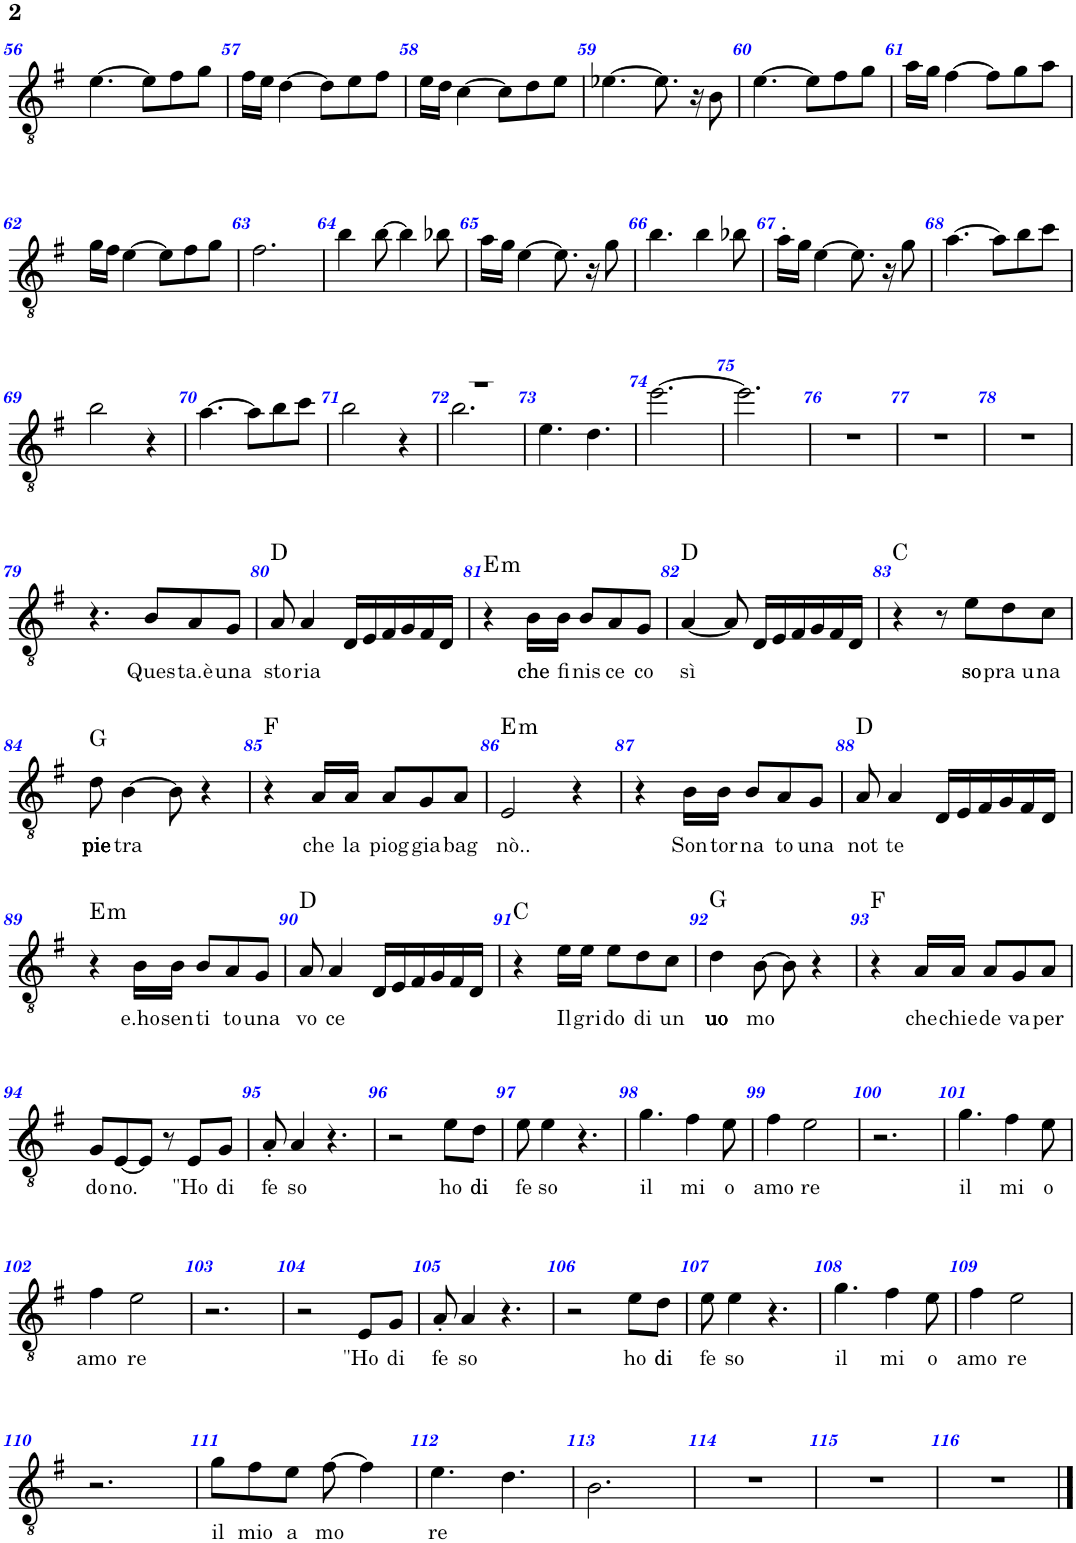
**kern	**text	**harte
*part1	*part1	*part1
*staff1	*staff1	*
*I"Chitarra acustica, Track 1	*	*
!!LO:PB:g=z
*clefGv2	*	*
*k[f#]	*	*
*M6/8	*	*
=56	=56	=56
[4.e\	.	.
8e\L]	.	.
8f#\	.	.
8g\J	.	.
=57	=57	=57
16f#\LL	.	.
16e\JJ	.	.
[4d\	.	.
8d\L]	.	.
8e\	.	.
8f#\J	.	.
=58	=58	=58
16e\LL	.	.
16d\JJ	.	.
[4c\	.	.
8c\L]	.	.
8d\	.	.
8e\J	.	.
=59	=59	=59
[4.e-X\	.	.
8.e-\]	.	.
16r	.	.
8B\	.	.
=60	=60	=60
[4.e\	.	.
8e\L]	.	.
8f#\	.	.
8g\J	.	.
=61	=61	=61
16a\LL	.	.
16g\JJ	.	.
[4f#\	.	.
8f#\L]	.	.
8g\	.	.
8a\J	.	.
!!LO:LB:g=z
=62	=62	=62
16g\LL	.	.
16f#\JJ	.	.
[4e\	.	.
8e\L]	.	.
8f#\	.	.
8g\J	.	.
=63	=63	=63
2.f#\	.	.
=64	=64	=64
4b\	.	.
[8b\	.	.
4b\]	.	.
8b-X\	.	.
=65	=65	=65
16a\LL	.	.
16g\JJ	.	.
[4e\	.	.
8.e\]	.	.
16r	.	.
8g\	.	.
=66	=66	=66
4.b\	.	.
4b\	.	.
8b-X\	.	.
=67	=67	=67
16a'\LL	.	.
16g\JJ	.	.
[4e\	.	.
8.e\]	.	.
16r	.	.
8g\	.	.
=68	=68	=68
[4.a\	.	.
8a\L]	.	.
8b\	.	.
8cc\J	.	.
!!LO:LB:g=z
=69	=69	=69
2b\	.	.
4r	.	.
=70	=70	=70
[4.a\	.	.
8a\L]	.	.
8b\	.	.
8cc\J	.	.
=71	=71	=71
2b\	.	.
4r	.	.
=72	=72	=72
*^	*	*
2.r	2.b\	.	.
*v	*v	*	*
=73	=73	=73
4.e\	.	.
4.d\	.	.
=74	=74	=74
[2.ee\	.	.
=75	=75	=75
2.ee\]	.	.
=76	=76	=76
2.r	.	.
=77	=77	=77
2.r	.	.
=78	=78	=78
2.r	.	.
!!LO:LB:g=z
=79	=79	=79
4.r	.	.
!	!LO:LY:b	!
8B/L	Ques	.
!	!LO:LY:b	!
8A/	ta.è	.
!	!LO:LY:b	!
8G/J	-una	.
=80	=80	=80
!	!LO:LY:b	!
8A/	sto	D:maj
!	!LO:LY:b	!
4A/	ria	.
16D/LL	.	.
16E/	.	.
16F#/	.	.
16G/	.	.
16F#/	.	.
16D/JJ	.	.
=81	=81	=81
!	!	!LO:H:kt=m
4r	.	E:min
!	!LO:LY:b	!
16B\LL	che	.
!	!LO:LY:b	!
16B\JJ	fi	.
!	!LO:LY:b	!
8B/L	nis	.
!	!LO:LY:b	!
8A/	ce	.
!	!LO:LY:b	!
8G/J	co	.
=82	=82	=82
!	!LO:LY:b	!
[4A/	sì	D:maj
8A/]	.	.
16D/LL	.	.
16E/	.	.
16F#/	.	.
16G/	.	.
16F#/	.	.
16D/JJ	.	.
=83	=83	=83
4r	.	C:maj
8r	.	.
!	!LO:LY:b	!
8e\L	so	.
!	!LO:LY:b	!
8d\	pra u	.
!	!LO:LY:b	!
8c\J	na	.
!!LO:LB:g=z
=84	=84	=84
!	!LO:LY:b	!
8d\	pie	G:maj
!	!LO:LY:b	!
[4B\	tra	.
8B\]	.	.
4r	.	.
=85	=85	=85
4r	.	F:maj
!	!LO:LY:b	!
16A/LL	che	.
!	!LO:LY:b	!
16A/JJ	la	.
!	!LO:LY:b	!
8A/L	piog	.
!	!LO:LY:b	!
8G/	gia	.
!	!LO:LY:b	!
8A/J	bag	.
=86	=86	=86
!	!LO:LY:b	!LO:H:kt=m
2E/	nò..	E:min
4r	.	.
=87	=87	=87
4r	.	.
!	!LO:LY:b	!
16B\LL	Son	.
!	!LO:LY:b	!
16B\JJ	tor	.
!	!LO:LY:b	!
8B/L	na	.
!	!LO:LY:b	!
8A/	to	.
!	!LO:LY:b	!
8G/J	una	.
=88	=88	=88
!	!LO:LY:b	!
8A/	not	D:maj
!	!LO:LY:b	!
4A/	te	.
16D/LL	.	.
16E/	.	.
16F#/	.	.
16G/	.	.
16F#/	.	.
16D/JJ	.	.
!!LO:LB:g=z
=89	=89	=89
!	!	!LO:H:kt=m
4r	.	E:min
!	!LO:LY:b	!
16B\LL	e.ho	.
!	!LO:LY:b	!
16B\JJ	sen	.
!	!LO:LY:b	!
8B/L	ti	.
!	!LO:LY:b	!
8A/	to	.
!	!LO:LY:b	!
8G/J	una	.
=90	=90	=90
!	!LO:LY:b	!
8A/	vo	D:maj
!	!LO:LY:b	!
4A/	ce	.
16D/LL	.	.
16E/	.	.
16F#/	.	.
16G/	.	.
16F#/	.	.
16D/JJ	.	.
=91	=91	=91
4r	.	C:maj
!	!LO:LY:b	!
16e\LL	Il	.
!	!LO:LY:b	!
16e\JJ	gri	.
!	!LO:LY:b	!
8e\L	do	.
!	!LO:LY:b	!
8d\	di	.
!	!LO:LY:b	!
8c\J	un	.
=92	=92	=92
!	!LO:LY:b	!
4d\	uo	G:maj
!	!LO:LY:b	!
[8B\	mo	.
8B\]	.	.
4r	.	.
=93	=93	=93
4r	.	F:maj
!	!LO:LY:b	!
16A/LL	che	.
!	!LO:LY:b	!
16A/JJ	chie	.
!	!LO:LY:b	!
8A/L	de	.
!	!LO:LY:b	!
8G/	va	.
!	!LO:LY:b	!
8A/J	per	.
!!LO:LB:g=z
=94	=94	=94
!	!LO:LY:b	!
8G/L	do	.
!	!LO:LY:b	!
[8E/	no.	.
8E/J]	.	.
8r	.	.
!	!LO:LY:b	!
8E/L	"Ho	.
!	!LO:LY:b	!
8G/J	di	.
=95	=95	=95
!	!LO:LY:b	!
8A'/	fe	.
!	!LO:LY:b	!
4A/	so	.
4.r	.	.
=96	=96	=96
2r	.	.
!	!LO:LY:b	!
8e\L	ho	.
!	!LO:LY:b	!
8d\J	di	.
=97	=97	=97
!	!LO:LY:b	!
8e\	fe	.
!	!LO:LY:b	!
4e\	so	.
4.r	.	.
=98	=98	=98
!	!LO:LY:b	!
4.g\	il	.
!	!LO:LY:b	!
4f#\	mi	.
!	!LO:LY:b	!
8e\	o	.
=99	=99	=99
!	!LO:LY:b	!
4f#\	amo	.
!	!LO:LY:b	!
2e\	re	.
=100	=100	=100
2.r	.	.
=101	=101	=101
!	!LO:LY:b	!
4.g\	il	.
!	!LO:LY:b	!
4f#\	mi	.
!	!LO:LY:b	!
8e\	o	.
!!LO:LB:g=z
=102	=102	=102
!	!LO:LY:b	!
4f#\	amo	.
!	!LO:LY:b	!
2e\	re	.
=103	=103	=103
2.r	.	.
=104	=104	=104
2r	.	.
!	!LO:LY:b	!
8E/L	"Ho	.
!	!LO:LY:b	!
8G/J	di	.
=105	=105	=105
!	!LO:LY:b	!
8A'/	fe	.
!	!LO:LY:b	!
4A/	so	.
4.r	.	.
=106	=106	=106
2r	.	.
!	!LO:LY:b	!
8e\L	ho	.
!	!LO:LY:b	!
8d\J	di	.
=107	=107	=107
!	!LO:LY:b	!
8e\	fe	.
!	!LO:LY:b	!
4e\	so	.
4.r	.	.
=108	=108	=108
!	!LO:LY:b	!
4.g\	il	.
!	!LO:LY:b	!
4f#\	mi	.
!	!LO:LY:b	!
8e\	o	.
=109	=109	=109
!	!LO:LY:b	!
4f#\	amo	.
!	!LO:LY:b	!
2e\	re	.
!!LO:LB:g=z
=110	=110	=110
2.r	.	.
=111	=111	=111
!	!LO:LY:b	!
8g\L	il	.
!	!LO:LY:b	!
8f#\	mio	.
!	!LO:LY:b	!
8e\J	a	.
!	!LO:LY:b	!
[8f#\	mo	.
4f#\]	.	.
=112	=112	=112
!	!LO:LY:b	!
4.e\	re	.
4.d\	.	.
=113	=113	=113
2.B\	.	.
=114	=114	=114
2.r	.	.
=115	=115	=115
2.r	.	.
=116	=116	=116
2.r	.	.
==	==	==
*-	*-	*-
